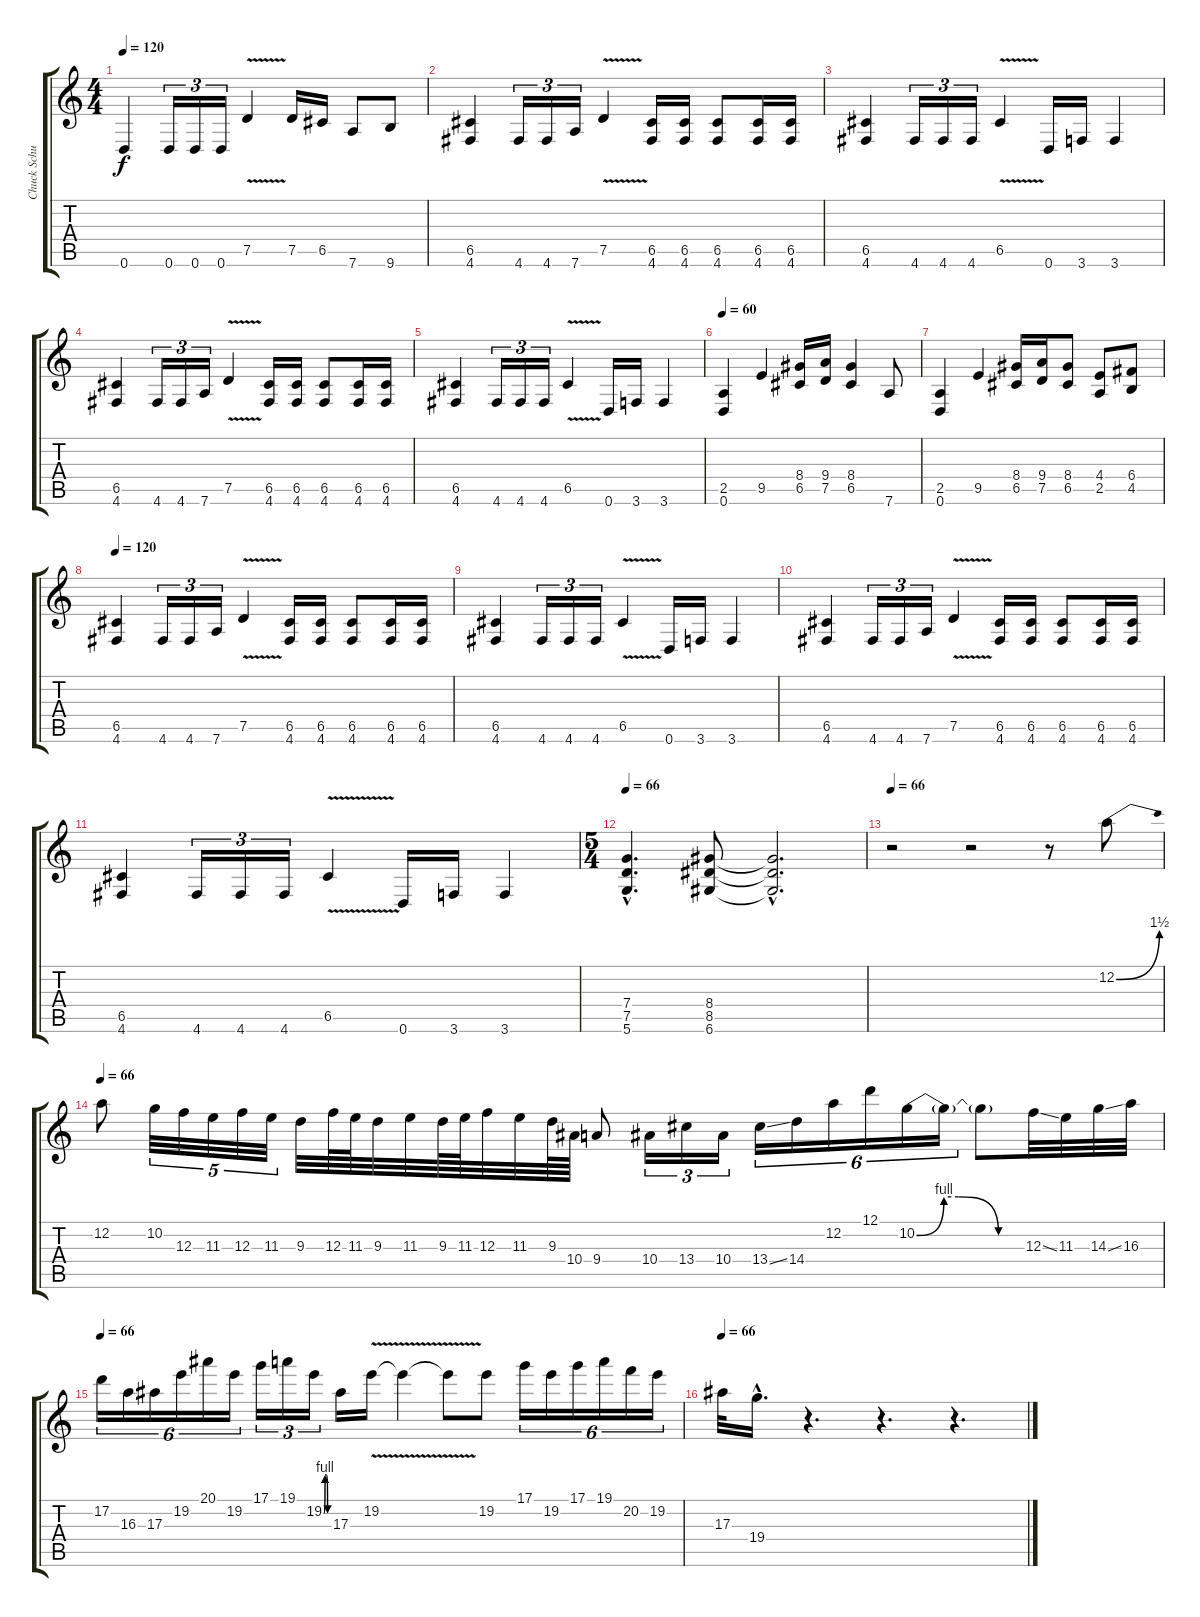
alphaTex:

\track ("Chuck Schuldiner" "Chuck Schu") {instrument distortionguitar}
\staff {score tabs}
\tuning (D4 A3 F3 C3 G2 D2) {hide}
\ts (4 4)
\tempo 120
\clef g2
\ks c
0.6.4{dy f} 0.6.16{tu (3 2)} 0.6.16{tu (3 2)} 0.6.16{tu (3 2)} 7.5{v}.4 7.5.16 6.5.16 7.6.8 9.6.8 |
(6.5 4.6).4 4.6.16{tu (3 2)} 4.6.16{tu (3 2)} 7.6.16{tu (3 2)} 7.5{v}.4 (6.5 4.6).16 (6.5 4.6).16 (6.5 4.6).8 (6.5 4.6).16 (6.5 4.6).16 |
(6.5 4.6).4 4.6.16{tu (3 2)} 4.6.16{tu (3 2)} 4.6.16{tu (3 2)} 6.5{v}.4 0.6.16 3.6.16 3.6.4 |
(6.5 4.6).4 4.6.16{tu (3 2)} 4.6.16{tu (3 2)} 7.6.16{tu (3 2)} 7.5{v}.4 (6.5 4.6).16 (6.5 4.6).16 (6.5 4.6).8 (6.5 4.6).16 (6.5 4.6).16 |
(6.5 4.6).4 4.6.16{tu (3 2)} 4.6.16{tu (3 2)} 4.6.16{tu (3 2)} 6.5{v}.4 0.6.16 3.6.16 3.6.4 |
\tempo 60
(2.5 0.6).4 9.5.4 (8.4 6.5).16 (9.4 7.5).16 (8.4 6.5).4 7.6.8 |
(2.5 0.6).4 9.5.4 (8.4 6.5).16 (9.4 7.5).16 (8.4 6.5).8 (4.4 2.5).8 (6.4 4.5).8 |
\tempo 120
(6.5 4.6).4 4.6.16{tu (3 2)} 4.6.16{tu (3 2)} 7.6.16{tu (3 2)} 7.5{v}.4 (6.5 4.6).16 (6.5 4.6).16 (6.5 4.6).8 (6.5 4.6).16 (6.5 4.6).16 |
(6.5 4.6).4 4.6.16{tu (3 2)} 4.6.16{tu (3 2)} 4.6.16{tu (3 2)} 6.5{v}.4 0.6.16 3.6.16 3.6.4 |
(6.5 4.6).4 4.6.16{tu (3 2)} 4.6.16{tu (3 2)} 7.6.16{tu (3 2)} 7.5{v}.4 (6.5 4.6).16 (6.5 4.6).16 (6.5 4.6).8 (6.5 4.6).16 (6.5 4.6).16 |
(6.5 4.6).4 4.6.16{tu (3 2)} 4.6.16{tu (3 2)} 4.6.16{tu (3 2)} 6.5{v}.4 0.6.16 3.6.16 3.6.4 |
\ts (5 4)
\tempo 66
(7.4{hac} 7.5{hac} 5.6{hac}).4{d volume 9} (8.4 8.5 6.6).8 (8.4{hac t} 8.5{hac t} 6.6{hac t}).2{d} |
\tempo 66
r.2{volume 16} r.2 r.8 12.2{be (bend 0 0 60 6)}.8 |
\tempo 66
12.2.8 10.2.32{tu (5 4)} 12.3.32{tu (5 4)} 11.3.32{tu (5 4)} 12.3.32{tu (5 4)} 11.3.32{tu (5 4)} 9.3.32 12.3.64 11.3.64 9.3.32 11.3.32 9.3.64 11.3.64 12.3.32 11.3.32 9.3.64 10.4.64 9.4.8 10.4.16{tu (3 2)} 13.4.16{tu (3 2)} 10.4.16{tu (3 2)} 13.4{ss}.16{tu (6 4)} 14.4.16{tu (6 4)} 12.2.16{tu (6 4)} 12.1.16{tu (6 4)} 10.2{be (custom 0 0 15 4 23 4 45 0 60 0)}.16{tu (6 4)} 10.2{t}.16{tu (6 4)} 10.2{t}.8 12.3{ss}.32 11.3.32 14.3{ss}.32 16.3.32 |
\tempo 66
17.2.16{tu (6 4)} 16.3.16{tu (6 4)} 17.3.16{tu (6 4)} 19.2.16{tu (6 4)} 20.1.16{tu (6 4)} 19.2.16{tu (6 4)} 17.1.16{tu (3 2)} 19.1.16{tu (3 2)} 19.2{be (custom 0 0 15 4 30 4 45 0 60 0)}.16{tu (3 2)} 17.3.16 19.2{v}.16 19.2{v t}.4 19.2{t}.8 19.2.8 17.1.16{tu (6 4)} 19.2.16{tu (6 4)} 17.1.16{tu (6 4)} 19.1.16{tu (6 4)} 20.2.16{tu (6 4)} 19.2.16{tu (6 4)} |
\tempo 66
17.3.32 19.4{hac}.16{d} r.4{d} r.4{d} r.4{d}
